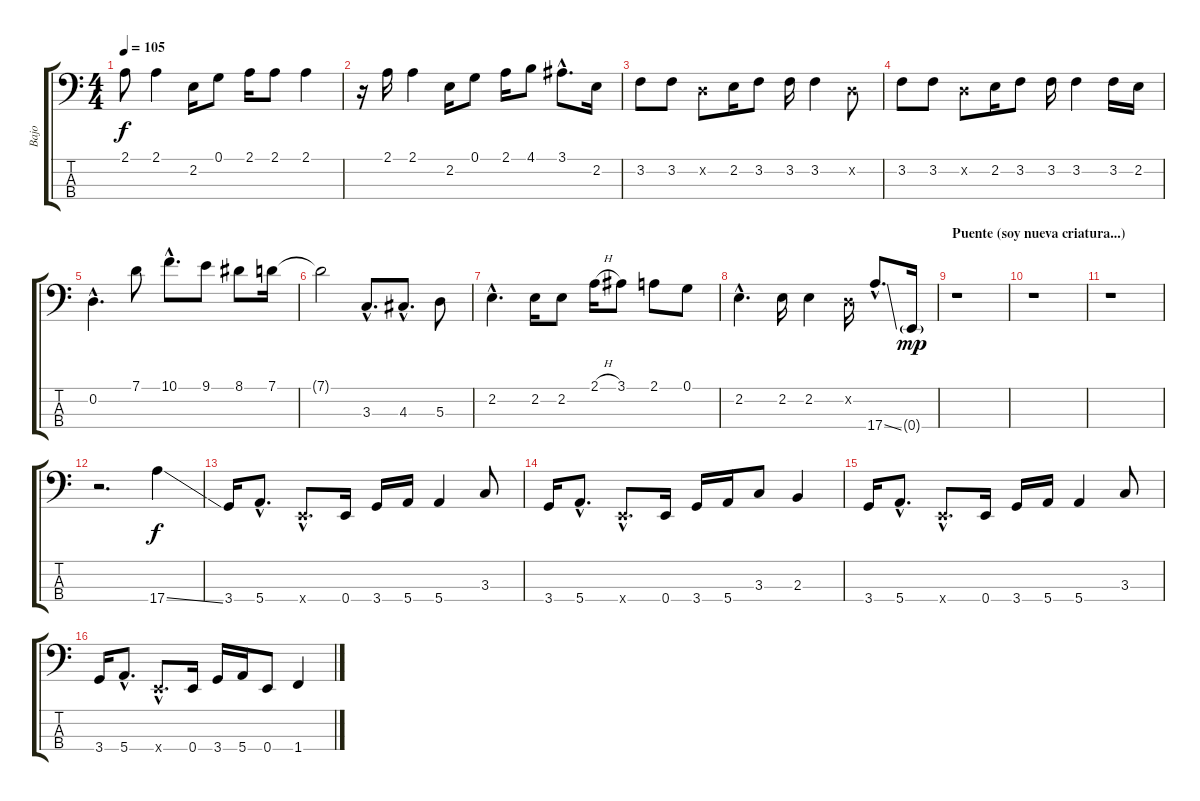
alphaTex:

\track ("Bajo" "Bajo") {instrument electricbassfinger}
\staff {score tabs}
\tuning (G2 D2 A1 E1) {hide}
\ts (4 4)
\tempo 105
\clef f4
\ks c
2.1.8{dy f} 2.1.4 2.2.16 0.1.8 2.1.16 2.1.8 2.1.4 |
r.16 2.1.16 2.1.4 2.2.16 0.1.8 2.1.16 4.1.8 3.1{hac}.8{d} 2.2.16 |
3.2.8 3.2.8 0.2{x}.8 2.2.16 3.2.8 3.2.16 3.2.4 0.2{x}.8 |
3.2.8 3.2.8 0.2{x}.8 2.2.16 3.2.8 3.2.16 3.2.4 3.2.16 2.2.16 |
0.2{hac}.4{d} 7.1.8 10.1{hac}.8{d} 9.1.8 8.1.8 7.1.16 |
7.1{t}.2 3.3{hac}.8{d} 4.3{hac}.8{d} 5.3.8 |
2.2{hac}.4{d} 2.2.16 2.2.8 2.1{h}.16 3.1.8 2.1.8 0.1.8 |
2.2{hac}.4{d} 2.2.16 2.2.4 0.2{x}.16 17.4{ss hac}.8{d} 0.4{g}.16{dy mp} |
\section ("" "Puente (soy nueva criatura...)")
r.1 |
r.1 |
r.1 |
r.2{d} 17.4{ss}.4{dy f} |
3.4.16 5.4{hac}.8{d} 0.4{hac x}.8{d} 0.4.16 3.4.16 5.4.16 5.4.4 3.3.8 |
3.4.16 5.4{hac}.8{d} 0.4{hac x}.8{d} 0.4.16 3.4.16 5.4.16 3.3.8 2.3.4 |
3.4.16 5.4{hac}.8{d} 0.4{hac x}.8{d} 0.4.16 3.4.16 5.4.16 5.4.4 3.3.8 |
3.4.16 5.4{hac}.8{d} 0.4{hac x}.8{d} 0.4.16 3.4.16 5.4.16 0.4.8 1.4.4
